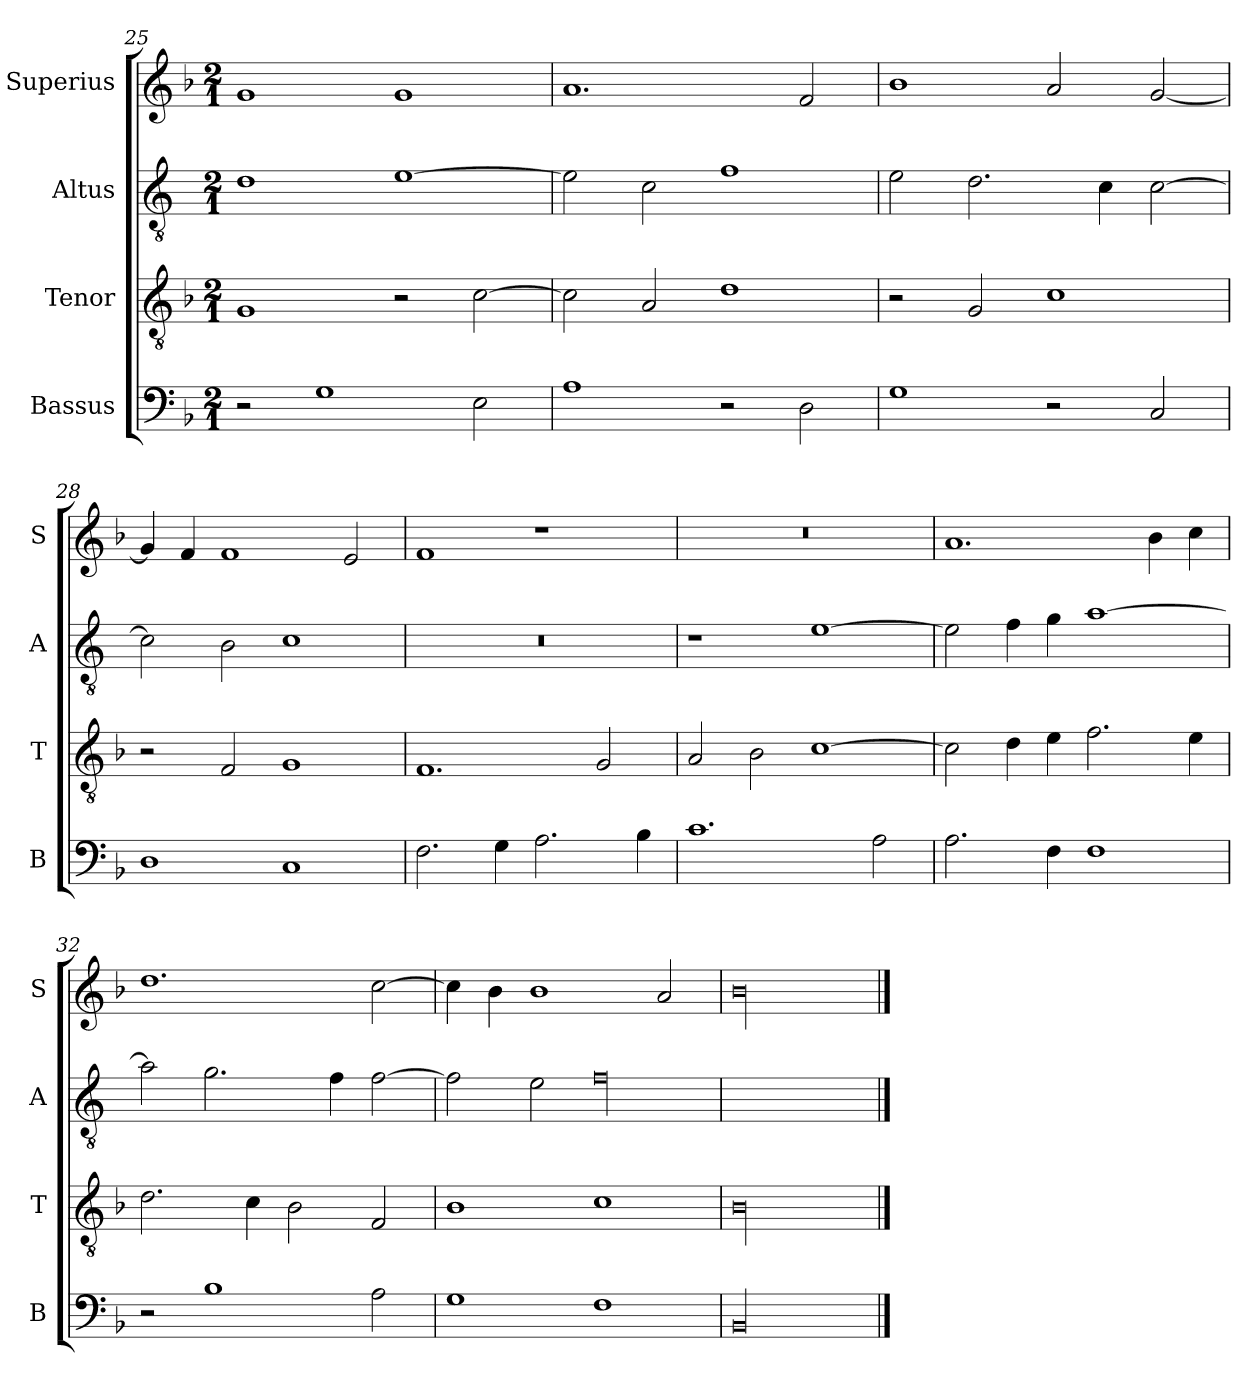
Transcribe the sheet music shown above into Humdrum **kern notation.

**kern	**kern	**kern	**kern
*part4	*part3	*part2	*part1
*staff4	*staff3	*staff2	*staff1
*I"Bassus	*I"Tenor	*I"Altus	*I"Superius
*I'B	*I'T	*I'A	*I'S
*clefF4	*clefGv2	*clefGv2	*clefG2
*k[b-]	*k[b-]	*k[]	*k[b-]
*M2/1	*M2/1	*M2/1	*M2/1
=25	=25	=25	=25
2r	1G	1d	1g
1G	.	.	.
.	2r	[1e	1g
2E\	[2c\	.	.
=26	=26	=26	=26
1A	2c\]	2e\]	1.a
.	2A/	2c\	.
2r	1d	1f	.
2D\	.	.	2f/
=27	=27	=27	=27
1G	2r	2e\	1b-
.	2G/	2.d\	.
2r	1c	.	2a/
.	.	4c\	.
2C/	.	[2c\	[2g/
=28	=28	=28	=28
1D	2r	2c\]	4g/]
.	.	.	4f/
.	2F/	2B\	1f
1C	1G	1c	.
.	.	.	2e/
=29	=29	=29	=29
2.F\	1.F	0r	1f
4G\	.	.	.
2.A\	.	.	1r
.	2G/	.	.
4B-\	.	.	.
=30	=30	=30	=30
1.c	2A/	1r	0r
.	2B-\	.	.
.	[1c	[1e	.
2A\	.	.	.
=31	=31	=31	=31
2.A\	2c\]	2e\]	1.a
.	4d\	4f\	.
4F\	4e\	4g\	.
1F	2.f\	[1a	.
.	.	.	4b-\
.	4e\	.	4cc\
=32	=32	=32	=32
2r	2.d\	2a\]	1.dd
1B-	.	2.g\	.
.	4c\	.	.
.	2B-\	.	.
.	.	4f\	.
2A\	2F/	[2f\	[2cc\
=33	=33	=33	=33
1G	1B-	2f\]	4cc\]
.	.	.	4b-\
.	.	2e\	1b-
!	!	!LO:N:vis=00	!
1F	1c	1f	.
.	.	.	2a/
=34	=34	=34	=34
!LO:N:vis=00	!LO:N:vis=00	!	!LO:N:vis=00
0BB-	0B-	0fyy	0b-
==	==	==	==
*-	*-	*-	*-
